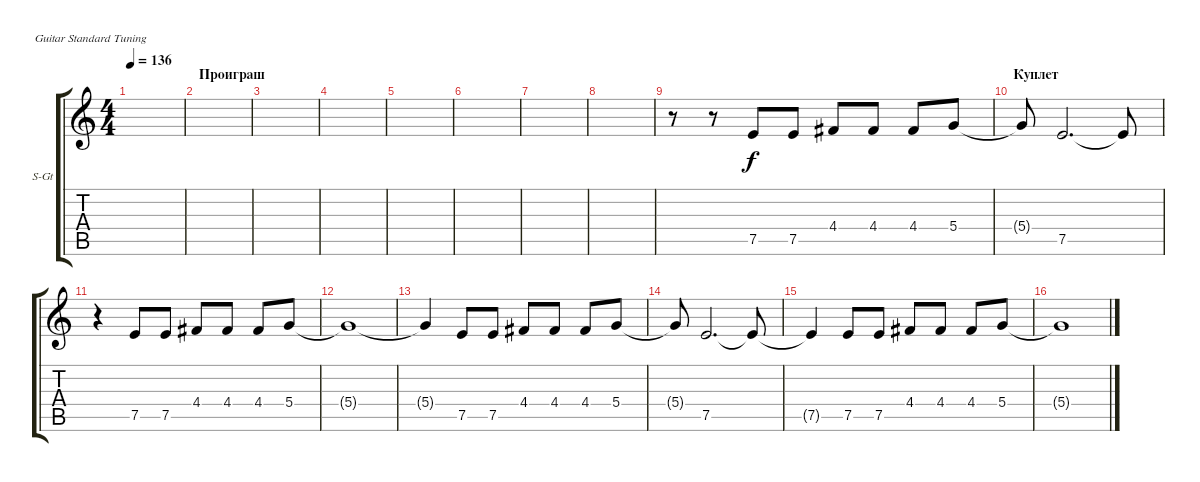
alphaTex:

\defaultSystemsLayout 4
\bracketExtendMode groupsimilarinstruments
\firstSystemTrackNameOrientation horizontal
\otherSystemsTrackNameOrientation horizontal
\track ("В. Бутусов (вокал)" "S-Gt") {instrument acousticguitarsteel}
\staff {score tabs}
\tuning (E4 B3 G3 D3 A2 E2)
\ts (4 4)
\tempo 136
\clef g2
\ks c
|
\section ("" "Проиграш")
|
|
|
|
|
|
|
r.8 r.8 7.5.8 7.5.8 4.4.8 4.4.8 4.4.8 5.4.8 |
\section ("" "Куплет")
5.4{t}.8 7.5.2{d} 7.5{t}.8 |
r.4 7.5.8 7.5.8 4.4.8 4.4.8 4.4.8 5.4.8 |
5.4{t}.1 |
5.4{t}.4 7.5.8 7.5.8 4.4.8 4.4.8 4.4.8 5.4.8 |
5.4{t}.8 7.5.2{d} 7.5{t}.8 |
7.5{t}.4 7.5.8 7.5.8 4.4.8 4.4.8 4.4.8 5.4.8 |
5.4{t}.1
